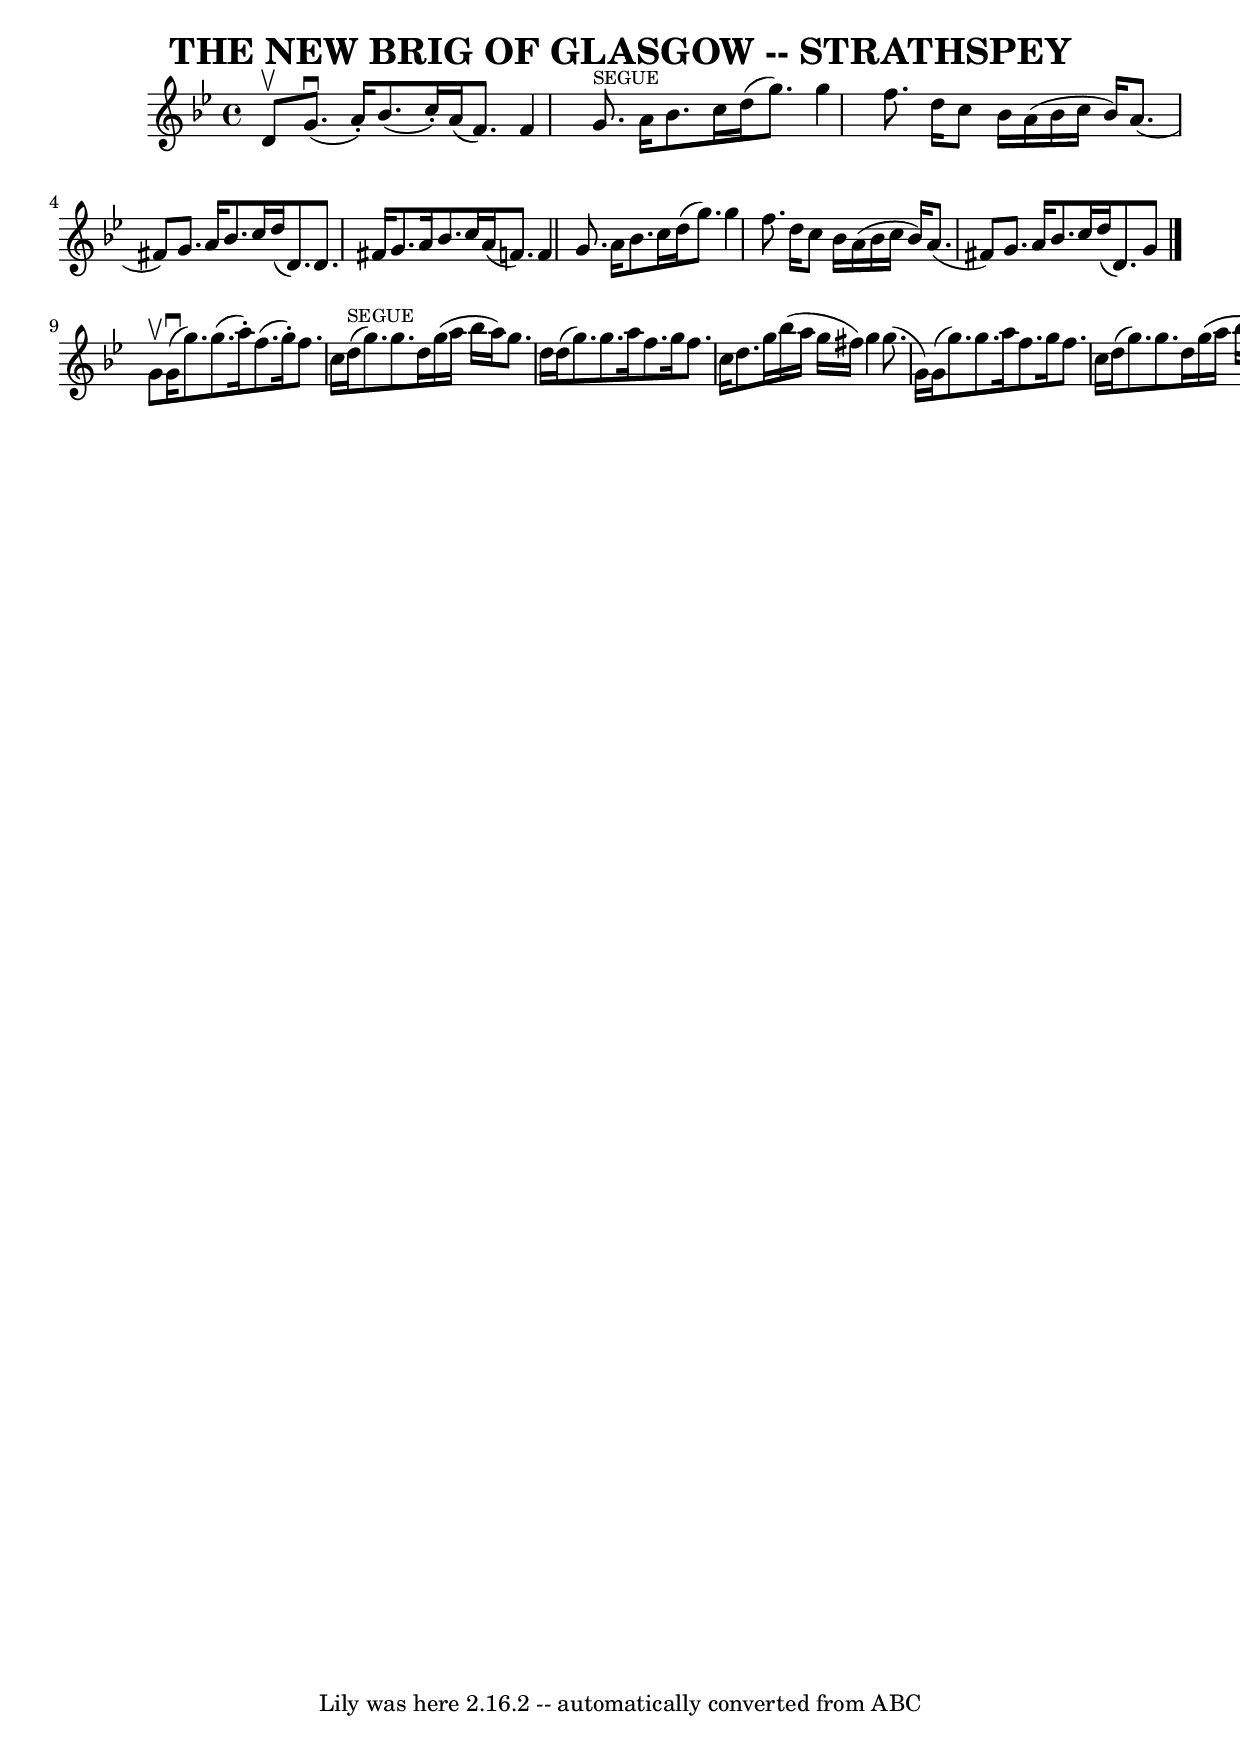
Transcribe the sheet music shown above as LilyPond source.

\version "2.7.40"
\include "Mammoth.ily"
\header {
	%% book = "Ryan's Mammoth Collection of Fiddle Tunes"
	crossRefNumber = "1"
	footnotes = ""
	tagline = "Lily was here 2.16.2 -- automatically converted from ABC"
	title = "THE NEW BRIG OF GLASGOW -- STRATHSPEY"
}
voicedefault =  {


 \override Staff.TimeSignature #'style = #'C
 \time 4/4 
\key g \minor d'8^\upbow       |
 g'8. (^\downbow   
a'16 -.) bes'8. (c''16 -.) a'16 (f'8.) f'4    |
     
g'8.^\segue a'16 bes'8. c''16 d''16 (g''8.) g''4        
|
 f''8. d''16 c''8 bes'16 a'16 (bes'16 c''16    
bes'16) a'8. (fis'8)   |
 g'8. a'16 bes'8. c''16    
d''16 (d'8.) d'8. fis'16    |
     |
 g'8. a'16    
bes'8. c''16 a'16 (f'8.) f'4    |
 g'8. a'16 bes'8. 
 c''16 d''16 (g''8.) g''4        |
 f''8. d''16 c''8 
 bes'16 a'16 (bes'16 c''16 bes'16) a'8. (fis'8)   
|
 g'8. a'16 bes'8. c''16 d''16 (d'8.) g'8    
\bar "|." g'8^\upbow       |
 g'16 (^\downbow g''8.)   
g''8. (a''16 -.) f''8. (g''16 -.) f''8. c''16    |
     
d''16^\segue(g''8.) g''8. d''16 g''16 (a''16 bes''16    
a''16) g''8. d''16        |
 d''16 (g''8.) g''8.    
a''16 f''8. g''16 f''8. c''16    |
 d''8. g''16    
bes''16 (a''16 g''16 fis''16) g''4 g''8. (g'16)   
|
     |
 g'16 (g''8.) g''8. a''16 f''8. g''16   
 f''8. c''16    |
 d''16 (g''8.) g''8. d''16 g''16 (
a''16 bes''16 a''16) g''8. d''16        |
 f''16 (
a''8.) d''16 (f''8.) c''16 (f''8.) a'16 (f'8.)   
|
 g'8. a'16 bes'8. c''16 d''16 (d'8.) g'8    
\bar "|."   
}

\score{
    <<

	\context Staff="default"
	{
	    \voicedefault 
	}

    >>
	\layout {
	}
	\midi {}
}
